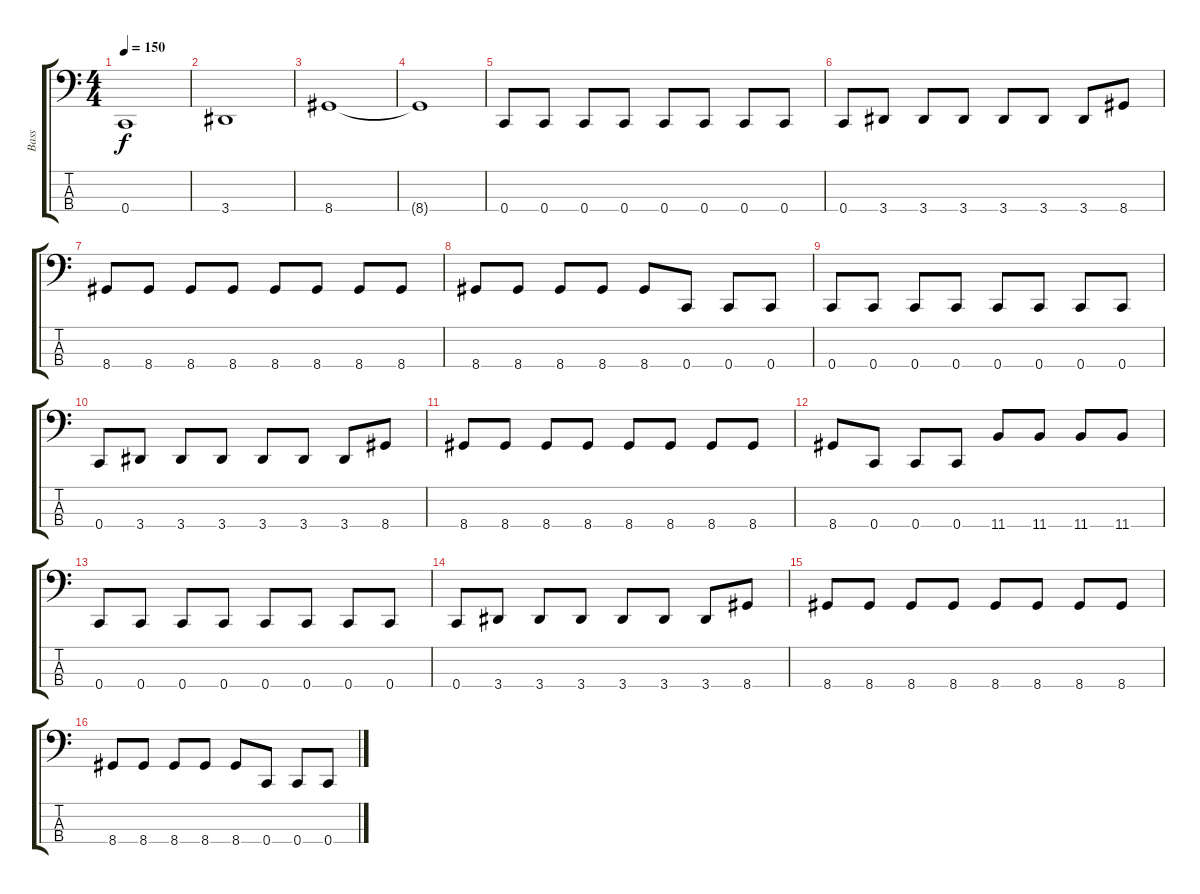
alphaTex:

\track ("Bass" "Bass") {instrument electricbassfinger}
\staff {score tabs}
\tuning (F2 C2 G1 C1) {hide}
\ts (4 4)
\tempo 150
\clef f4
\ks c
0.4.1{dy f} |
3.4.1 |
8.4.1 |
8.4{t}.1 |
0.4.8 0.4.8 0.4.8 0.4.8 0.4.8 0.4.8 0.4.8 0.4.8 |
0.4.8 3.4.8 3.4.8 3.4.8 3.4.8 3.4.8 3.4.8 8.4.8 |
8.4.8 8.4.8 8.4.8 8.4.8 8.4.8 8.4.8 8.4.8 8.4.8 |
8.4.8 8.4.8 8.4.8 8.4.8 8.4.8 0.4.8 0.4.8 0.4.8 |
0.4.8 0.4.8 0.4.8 0.4.8 0.4.8 0.4.8 0.4.8 0.4.8 |
0.4.8 3.4.8 3.4.8 3.4.8 3.4.8 3.4.8 3.4.8 8.4.8 |
8.4.8 8.4.8 8.4.8 8.4.8 8.4.8 8.4.8 8.4.8 8.4.8 |
8.4.8 0.4.8 0.4.8 0.4.8 11.4.8 11.4.8 11.4.8 11.4.8 |
0.4.8 0.4.8 0.4.8 0.4.8 0.4.8 0.4.8 0.4.8 0.4.8 |
0.4.8 3.4.8 3.4.8 3.4.8 3.4.8 3.4.8 3.4.8 8.4.8 |
8.4.8 8.4.8 8.4.8 8.4.8 8.4.8 8.4.8 8.4.8 8.4.8 |
8.4.8 8.4.8 8.4.8 8.4.8 8.4.8 0.4.8 0.4.8 0.4.8
